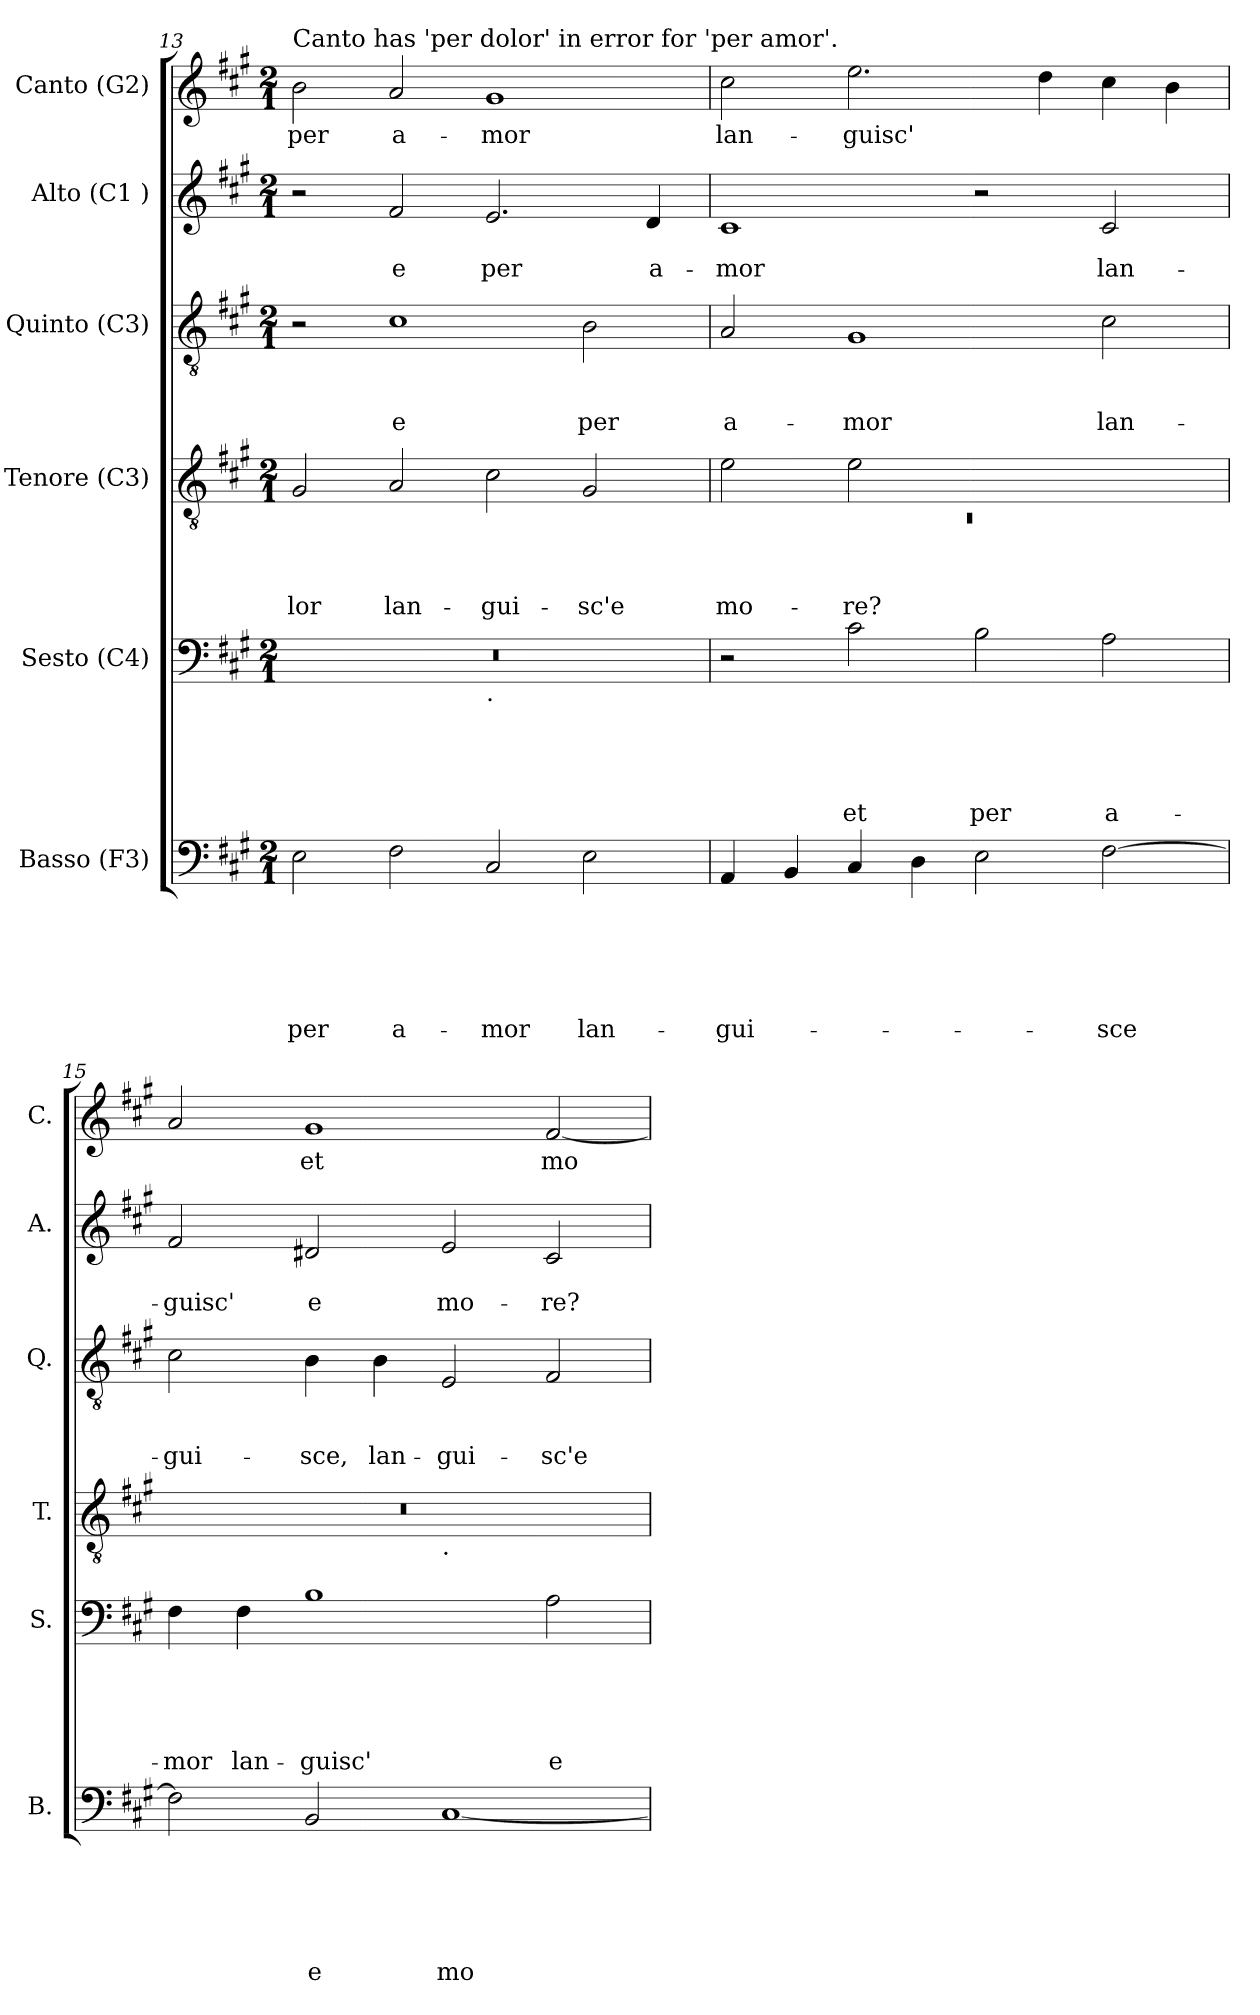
**kern	**text	**text	**text	**text	**text	**text	**kern	**text	**text	**text	**text	**text	**kern	**text	**text	**text	**text	**kern	**text	**text	**text	**kern	**text	**text	**kern	**text
*part6	*part6	*part6	*part6	*part6	*part6	*part6	*part5	*part5	*part5	*part5	*part5	*part5	*part4	*part4	*part4	*part4	*part4	*part3	*part3	*part3	*part3	*part2	*part2	*part2	*part1	*part1
*staff6	*staff6	*staff6	*staff6	*staff6	*staff6	*staff6	*staff5	*staff5	*staff5	*staff5	*staff5	*staff5	*staff4	*staff4	*staff4	*staff4	*staff4	*staff3	*staff3	*staff3	*staff3	*staff2	*staff2	*staff2	*staff1	*staff1
*I"Basso (F3)	*	*	*	*	*	*	*I"Sesto (C4)	*	*	*	*	*	*I"Tenore (C3)	*	*	*	*	*I"Quinto (C3)	*	*	*	*I"Alto (C1 )	*	*	*I"Canto (G2)	*
*I'B.	*	*	*	*	*	*	*I'S.	*	*	*	*	*	*I'T.	*	*	*	*	*I'Q.	*	*	*	*I'A.	*	*	*I'C.	*
!!LO:LB:g=z
*clefF4	*	*	*	*	*	*	*clefF4	*	*	*	*	*	*clefGv2	*	*	*	*	*clefGv2	*	*	*	*clefG2	*	*	*clefG2	*
*k[f#c#g#]	*	*	*	*	*	*	*k[f#c#g#]	*	*	*	*	*	*k[f#c#g#]	*	*	*	*	*k[f#c#g#]	*	*	*	*k[f#c#g#]	*	*	*k[f#c#g#]	*
*A:	*	*	*	*	*	*	*A:	*	*	*	*	*	*A:	*	*	*	*	*A:	*	*	*	*A:	*	*	*A:	*
*M2/1	*	*	*	*	*	*	*M2/1	*	*	*	*	*	*M2/1	*	*	*	*	*M2/1	*	*	*	*M2/1	*	*	*M2/1	*
=13	=13	=13	=13	=13	=13	=13	=13	=13	=13	=13	=13	=13	=13	=13	=13	=13	=13	=13	=13	=13	=13	=13	=13	=13	=13	=13
!	!	!	!	!	!	!	!	!	!	!	!	!	!	!	!	!	!	!	!	!	!	!	!	!	!LO:TX:a:t=Canto has 'per dolor' in error for 'per amor'.	!
!	!	!	!	!	!	!LO:LY:b	!	!	!	!	!	!	!	!	!	!	!LO:LY:b	!	!	!	!	!	!	!	!	!LO:LY:b
*	*	*	*	*	*	*	*^	*	*	*	*	*	*	*	*	*	*	*	*	*	*	*	*	*	*	*
2E\	.	.	.	.	.	per	0r	1ryy	.	.	.	.	.	2G#/	.	.	.	-lor	2r	.	.	.	2r	.	.	2b\	per
!	!	!	!	!	!	!LO:LY:b	!	!	!	!	!	!	!	!	!	!	!	!LO:LY:b	!	!	!	!LO:LY:b:rj	!	!	!LO:LY:b	!	!LO:LY:b
2F#\	.	.	.	.	.	a-	.	.	.	.	.	.	.	2A/	.	.	.	lan-	1c#	.	.	e	2f#/	.	e	2a/	a-
!	!	!	!	!	!	!	!	!LO:TX:b:t=.	!	!	!	!	!	!	!	!	!	!	!	!	!	!	!	!	!	!	!
!	!	!	!	!	!	!LO:LY:b	!	!	!	!	!	!	!	!	!	!	!	!LO:LY:b	!	!	!	!	!	!	!LO:LY:b	!	!LO:LY:b
2C#/	.	.	.	.	.	-mor	.	1ryy	.	.	.	.	.	2c#\	.	.	.	-gui-	.	.	.	.	2.e/	.	per	1g#	-mor
!	!	!	!	!	!	!LO:LY:b	!	!	!	!	!	!	!	!	!	!	!	!LO:LY:b	!	!	!	!LO:LY:b	!	!	!	!	!
2E\	.	.	.	.	.	lan-	.	.	.	.	.	.	.	2G#/	.	.	.	-sc'e	2B\	.	.	per	.	.	.	.	.
!	!	!	!	!	!	!	!	!	!	!	!	!	!	!	!	!	!	!	!	!	!	!	!	!	!LO:LY:b	!	!
.	.	.	.	.	.	.	.	.	.	.	.	.	.	.	.	.	.	.	.	.	.	.	4d/	.	a-	.	.
=14	=14	=14	=14	=14	=14	=14	=14	=14	=14	=14	=14	=14	=14	=14	=14	=14	=14	=14	=14	=14	=14	=14	=14	=14	=14	=14	=14
*	*	*	*	*	*	*	*	*	*	*	*	*	*	*^	*	*	*	*	*	*	*	*	*	*	*	*	*
!	!	!	!	!	!	!LO:LY:b	!	!	!	!	!	!	!	!	!LO:N:vis=1	!	!	!	!LO:LY:b	!	!	!	!LO:LY:b	!	!	!LO:LY:b	!	!LO:LY:b
*	*	*	*	*	*	*	*v	*v	*	*	*	*	*	*	*	*	*	*	*	*	*	*	*	*	*	*	*	*
4AA/	.	.	.	.	.	-gui-	2r	.	.	.	.	.	2e\	0rC	.	.	.	mo-	2A/	.	.	a-	1c#	.	-mor	2cc#\	lan-
4BB/	.	.	.	.	.	.	.	.	.	.	.	.	.	.	.	.	.	.	.	.	.	.	.	.	.	.	.
!	!	!	!	!	!	!	!	!	!	!	!	!LO:LY:b	!	!	!	!	!	!LO:LY:b	!	!	!	!LO:LY:b	!	!	!	!	!LO:LY:b
4C#/	.	.	.	.	.	.	2c#\	.	.	.	.	et	2e\	.	.	.	.	-re?	1G#	.	.	-mor	.	.	.	2.ee\	-guisc'
4D\	.	.	.	.	.	.	.	.	.	.	.	.	.	.	.	.	.	.	.	.	.	.	.	.	.	.	.
!	!	!	!	!	!	!	!	!	!	!	!	!LO:LY:b	!	!	!	!	!	!	!	!	!	!	!	!	!	!	!
2E\	.	.	.	.	.	.	2B\	.	.	.	.	per	1ryy	.	.	.	.	.	.	.	.	.	2r	.	.	.	.
.	.	.	.	.	.	.	.	.	.	.	.	.	.	.	.	.	.	.	.	.	.	.	.	.	.	4dd\	.
!	!	!	!	!	!	!LO:LY:b	!	!	!	!	!	!LO:LY:b	!	!	!	!	!	!	!	!	!	!LO:LY:b	!	!	!LO:LY:b	!	!
[>2F#\	.	.	.	.	.	-sce	2A\	.	.	.	.	a-	.	.	.	.	.	.	2c#\	.	.	lan-	2c#/	.	lan-	4cc#\	.
.	.	.	.	.	.	.	.	.	.	.	.	.	.	.	.	.	.	.	.	.	.	.	.	.	.	4b\	.
=15	=15	=15	=15	=15	=15	=15	=15	=15	=15	=15	=15	=15	=15	=15	=15	=15	=15	=15	=15	=15	=15	=15	=15	=15	=15	=15	=15
!	!	!	!	!	!	!	!	!	!	!	!	!LO:LY:b	!	!	!	!	!	!	!	!	!	!LO:LY:b	!	!	!LO:LY:b	!	!
2F#\]	.	.	.	.	.	.	4F#\	.	.	.	.	-mor	0r	1ryy	.	.	.	.	2c#\	.	.	-gui-	2f#/	.	-guisc'	2a/	.
!	!	!	!	!	!	!	!	!	!	!	!	!LO:LY:b	!	!	!	!	!	!	!	!	!	!	!	!	!	!	!
.	.	.	.	.	.	.	4F#\	.	.	.	.	lan-	.	.	.	.	.	.	.	.	.	.	.	.	.	.	.
!	!	!	!	!	!	!LO:LY:b	!	!	!	!	!	!LO:LY:b	!	!	!	!	!	!	!	!	!	!LO:LY:b	!	!	!LO:LY:b	!	!LO:LY:b
2BB/	.	.	.	.	.	e	1B	.	.	.	.	-guisc'	.	.	.	.	.	.	4B\	.	.	-sce,	2d#X/	.	e	1g#	et
!	!	!	!	!	!	!	!	!	!	!	!	!	!	!	!	!	!	!	!	!	!	!LO:LY:b	!	!	!	!	!
.	.	.	.	.	.	.	.	.	.	.	.	.	.	.	.	.	.	.	4B\	.	.	lan-	.	.	.	.	.
!	!	!	!	!	!	!	!	!	!	!	!	!	!	!LO:TX:b:t=.	!	!	!	!	!	!	!	!	!	!	!	!	!
!	!	!	!	!	!	!LO:LY:b	!	!	!	!	!	!	!	!	!	!	!	!	!	!	!	!LO:LY:b:rj	!	!	!LO:LY:b	!	!
[<1C#	.	.	.	.	.	mo-	.	.	.	.	.	.	.	1ryy	.	.	.	.	2E/	.	.	-gui-	2e/	.	mo-	.	.
!	!	!	!	!	!	!	!	!	!	!	!	!LO:LY:b	!	!	!	!	!	!	!	!	!	!LO:LY:b	!	!	!LO:LY:b	!	!LO:LY:b
.	.	.	.	.	.	.	2A\	.	.	.	.	e	.	.	.	.	.	.	2F#/	.	.	-sc'e	2c#/	.	-re?	[<2f#/	mo-
*	*	*	*	*	*	*	*	*	*	*	*	*	*v	*v	*	*	*	*	*	*	*	*	*	*	*	*	*
=	=	=	=	=	=	=	=	=	=	=	=	=	=	=	=	=	=	=	=	=	=	=	=	=	=	=
*-	*-	*-	*-	*-	*-	*-	*-	*-	*-	*-	*-	*-	*-	*-	*-	*-	*-	*-	*-	*-	*-	*-	*-	*-	*-	*-
